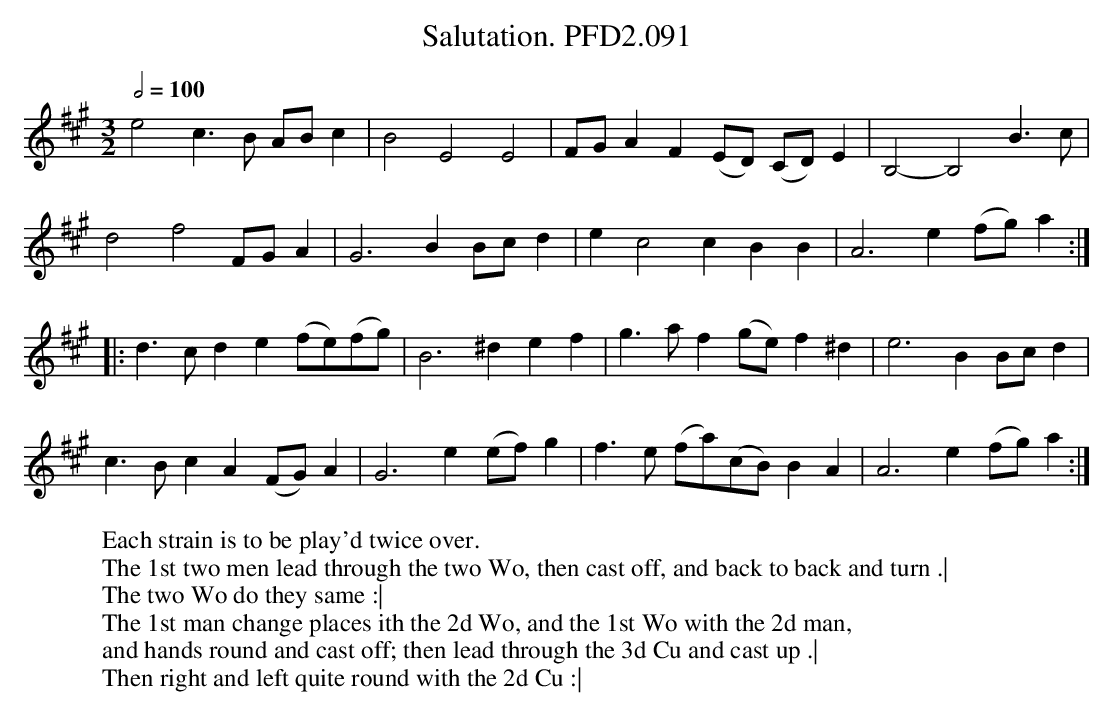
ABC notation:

X:1
T:Salutation. PFD2.091
M:3/2
L:1/8
Q:1/2=100
W:Each strain is to be play'd twice over.
W:The 1st two men lead through the two Wo, then cast off, and back to back and turn .|
W:The two Wo do they same :|
W:The 1st man change places ith the 2d Wo, and the 1st Wo with the 2d man,
W:and hands round and cast off; then lead through the 3d Cu and cast up .|
W:Then right and left quite round with the 2d Cu :|
K:A
e4 c3B ABc2|B4 E4 E4|FGA2 F2(ED) (CD)E2|B,4-B,4 B3c|
d4 f4 FGA2|G6 B2 Bcd2|e2 c4 c2 B2B2|A6 e2 (fg)a2:|
|:d3c d2e2 (fe)(fg)|B6^d2 e2f2|g3a f2(ge) f2^d2|e6B2 Bcd2|
c3B c2A2 (FG)A2|G6e2 (ef)g2|f3e (fa)(cB) B2A2|A6e2 (fg)a2:|
